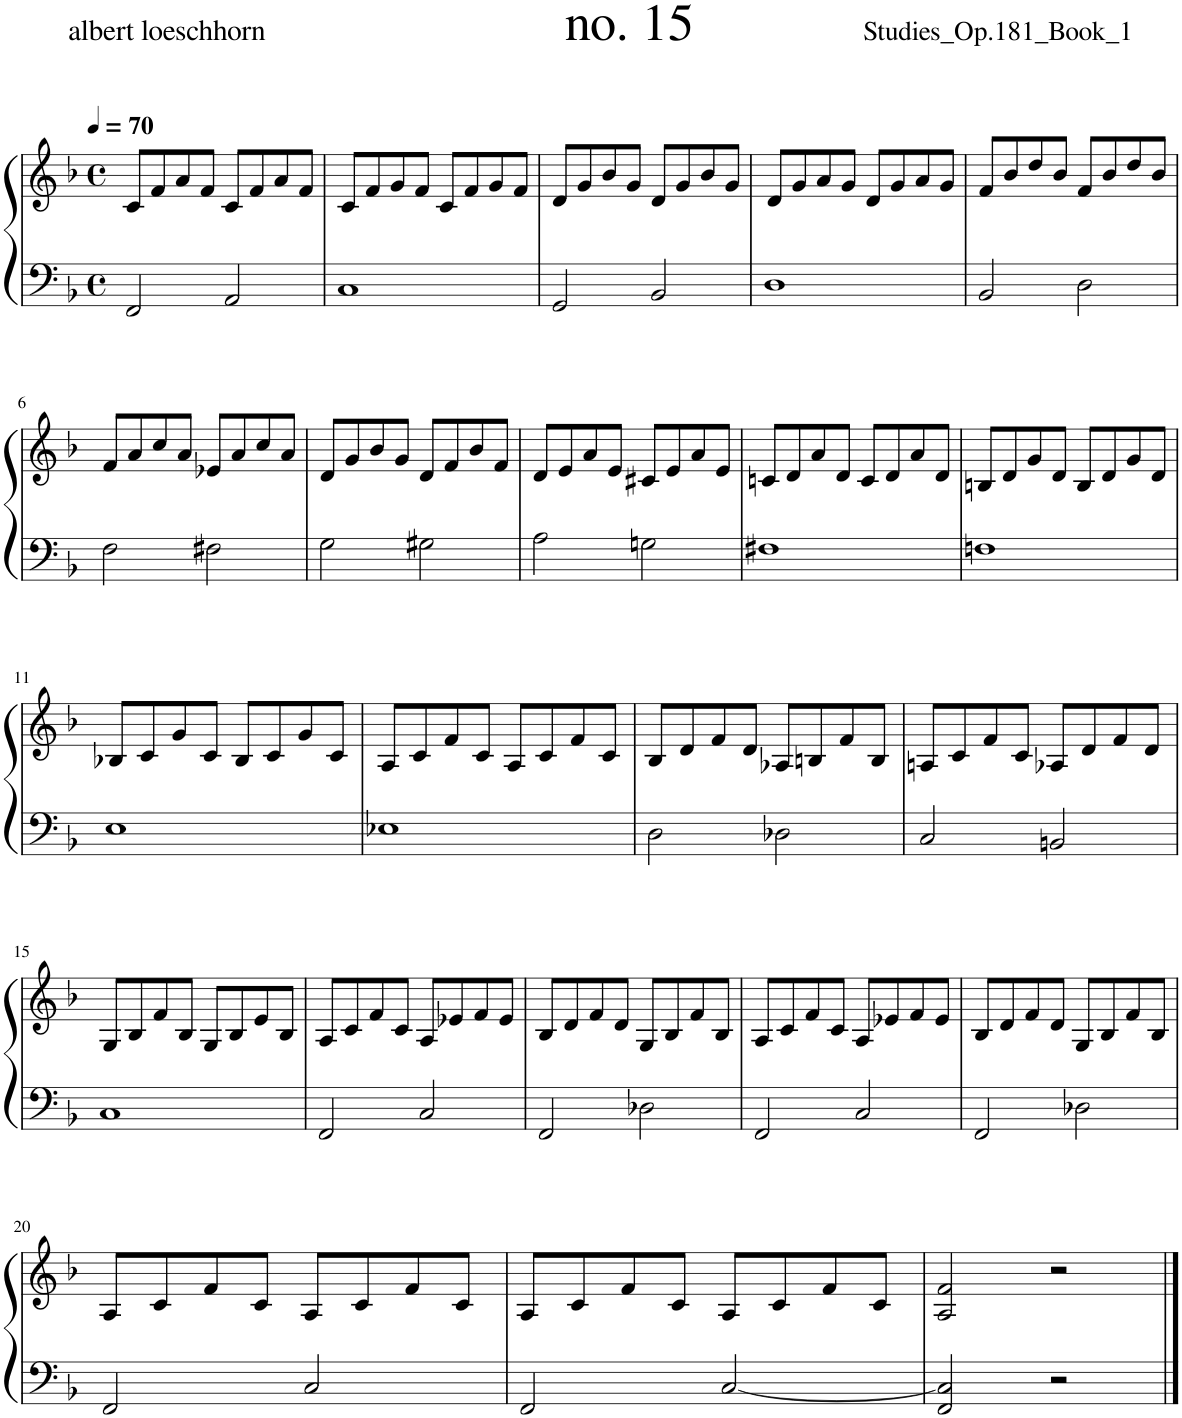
**kern	**kern
*part1	*part1
*staff2	*staff1
*I"Piano	*
*I'Pno.	*
*clefF4	*clefG2
*k[b-]	*k[b-]
*M4/4	*M4/4
*met(c)	*met(c)
*MM70	*MM70
=1	=1
2FF/	8c/L
.	8f/
.	8a/
.	8f/J
2AA/	8c/L
.	8f/
.	8a/
.	8f/J
=2	=2
1C	8c/L
.	8f/
.	8g/
.	8f/J
.	8c/L
.	8f/
.	8g/
.	8f/J
=3	=3
2GG/	8d/L
.	8g/
.	8b-/
.	8g/J
2BB-/	8d/L
.	8g/
.	8b-/
.	8g/J
=4	=4
1D	8d/L
.	8g/
.	8a/
.	8g/J
.	8d/L
.	8g/
.	8a/
.	8g/J
=5	=5
2BB-/	8f/L
.	8b-/
.	8dd/
.	8b-/J
2D\	8f/L
.	8b-/
.	8dd/
.	8b-/J
!!LO:LB:g=z
=6	=6
2F\	8f/L
.	8a/
.	8cc/
.	8a/J
2F#X\	8e-X/L
.	8a/
.	8cc/
.	8a/J
=7	=7
2G\	8d/L
.	8g/
.	8b-/
.	8g/J
2G#X\	8d/L
.	8f/
.	8b-/
.	8f/J
=8	=8
2A\	8d/L
.	8e/
.	8a/
.	8e/J
2Gn\	8c#X/L
.	8e/
.	8a/
.	8e/J
=9	=9
1F#X	8cn/L
.	8d/
.	8a/
.	8d/J
.	8c/L
.	8d/
.	8a/
.	8d/J
=10	=10
1Fn	8Bn/L
.	8d/
.	8g/
.	8d/J
.	8B/L
.	8d/
.	8g/
.	8d/J
!!LO:LB:g=z
=11	=11
1E	8B-X/L
.	8c/
.	8g/
.	8c/J
.	8B-/L
.	8c/
.	8g/
.	8c/J
=12	=12
1E-X	8A/L
.	8c/
.	8f/
.	8c/J
.	8A/L
.	8c/
.	8f/
.	8c/J
=13	=13
2D\	8B-/L
.	8d/
.	8f/
.	8d/J
2D-X\	8A-X/L
.	8Bn/
.	8f/
.	8B/J
=14	=14
2C/	8An/L
.	8c/
.	8f/
.	8c/J
2BBn/	8A-X/L
.	8d/
.	8f/
.	8d/J
!!LO:LB:g=z
=15	=15
1C	8G/L
.	8B-/
.	8f/
.	8B-/J
.	8G/L
.	8B-/
.	8e/
.	8B-/J
=16	=16
2FF/	8A/L
.	8c/
.	8f/
.	8c/J
2C/	8A/L
.	8e-X/
.	8f/
.	8e-/J
=17	=17
2FF/	8B-/L
.	8d/
.	8f/
.	8d/J
2D-X\	8G/L
.	8B-/
.	8f/
.	8B-/J
=18	=18
2FF/	8A/L
.	8c/
.	8f/
.	8c/J
2C/	8A/L
.	8e-X/
.	8f/
.	8e-/J
=19	=19
2FF/	8B-/L
.	8d/
.	8f/
.	8d/J
2D-X\	8G/L
.	8B-/
.	8f/
.	8B-/J
!!LO:LB:g=z
=20	=20
2FF/	8A/L
.	8c/
.	8f/
.	8c/J
2C/	8A/L
.	8c/
.	8f/
.	8c/J
=21	=21
2FF/	8A/L
.	8c/
.	8f/
.	8c/J
[2C/	8A/L
.	8c/
.	8f/
.	8c/J
=22	=22
2FF/ 2C/]	2A/ 2f/
2r	2r
==	==
*-	*-
